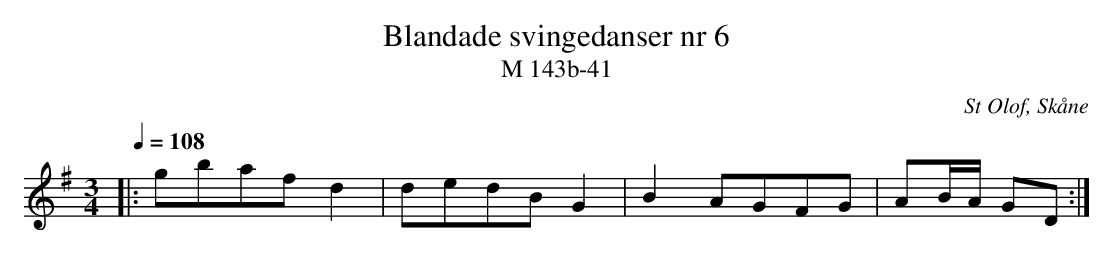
X:1
T:Blandade svingedanser nr 6
T:M 143b-41
O:St Olof, Skåne
M:3/4
L:1/8
Q:1/4=108
K:G
|: gbaf d2 | dedB G2 | B2 AGFG | AB/A/ GD :|
